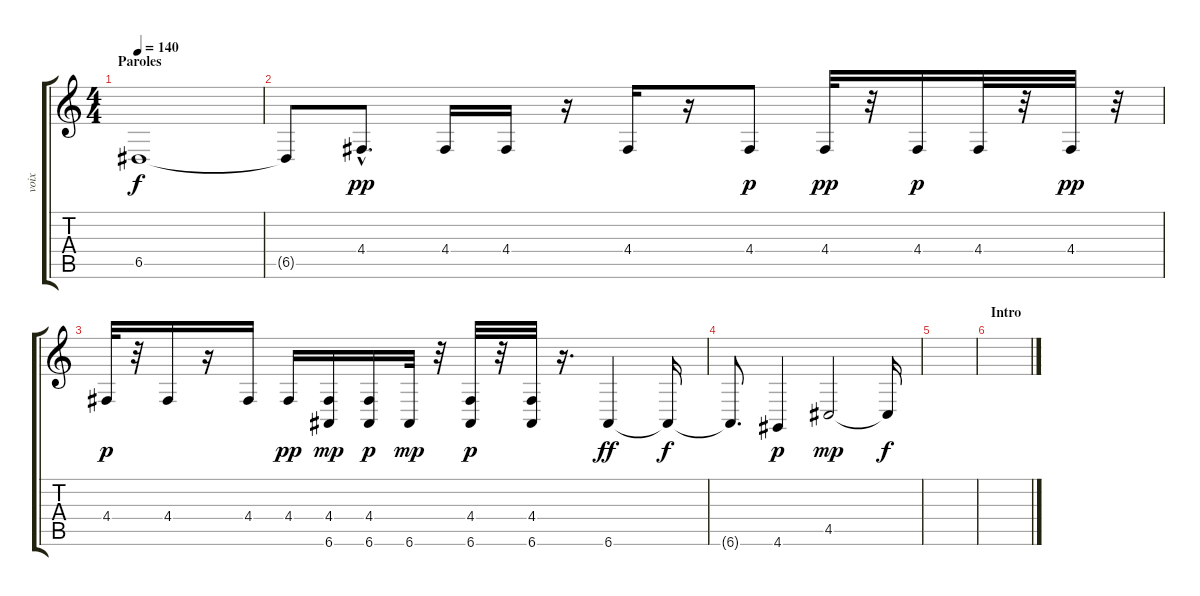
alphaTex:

\track ("voix" "voix") {instrument seashore}
\staff {score tabs}
\tuning (E4 B3 G3 D3 A2 E2) {hide}
\ts (4 4)
\section ("" "Paroles")
\tempo 140
\clef g2
\ks c
6.5.1{dy f instrument seashore} |
6.5{t}.8 4.4{hac}.8{d dy pp} 4.4.16 4.4.16 r.16 4.4.16 r.16 4.4.8{dy p} 4.4.32{dy pp} r.32 4.4.16{dy p} 4.4.32 r.32 4.4.32{dy pp} r.32 |
4.4.32{dy p} r.32 4.4.16 r.16 4.4.16 4.4.16{dy pp} (4.4 6.6).16{dy mp} (4.4 6.6).16{dy p} 6.6.32{dy mp} r.32 (4.4 6.6).32{dy p} r.32 (4.4 6.6).32 r.16{d} 6.6.4{dy ff} 6.6{t}.16{dy f} |
6.6{t}.8{d} 4.6.4{dy p} 4.5.2{dy mp} 4.5{t}.16{dy f} |
|
\section ("" "Intro")
